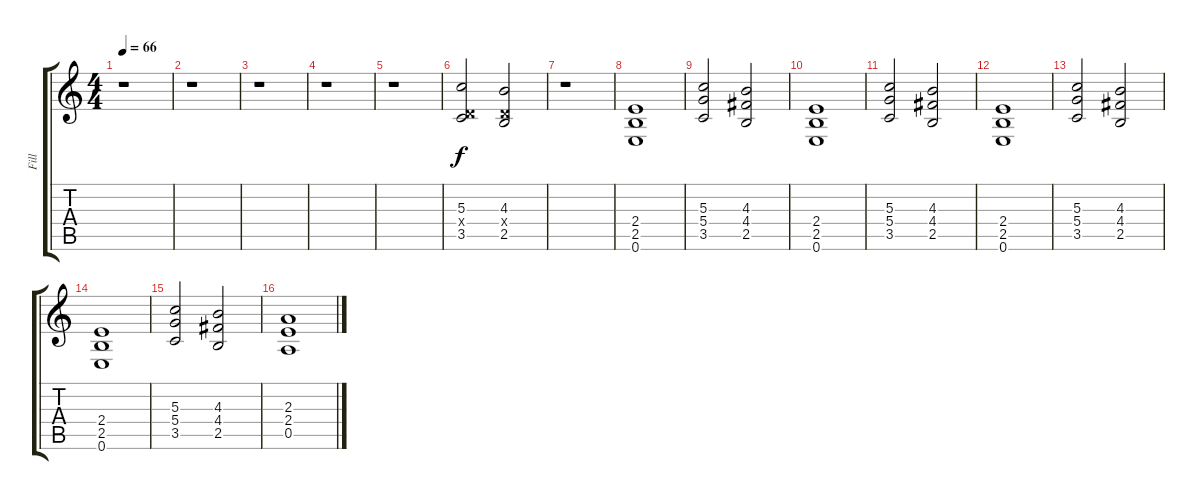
\track ("Fill" "Fill") {instrument overdrivenguitar}
\staff {score tabs}
\tuning (E4 B3 G3 D3 A2 E2) {hide}
\ts (4 4)
\tempo 66
\clef g2
\ks c
r.1{dy f} |
r.1 |
r.1 |
r.1 |
r.1 |
(5.3 0.4{x} 3.5).2 (4.3 0.4{x} 2.5).2 |
r.1 |
(2.4 2.5 0.6).1 |
(5.3 5.4 3.5).2 (4.3 4.4 2.5).2 |
(2.4 2.5 0.6).1 |
(5.3 5.4 3.5).2 (4.3 4.4 2.5).2 |
(2.4 2.5 0.6).1 |
(5.3 5.4 3.5).2 (4.3 4.4 2.5).2 |
(2.4 2.5 0.6).1 |
(5.3 5.4 3.5).2 (4.3 4.4 2.5).2 |
(2.3 2.4 0.5).1
